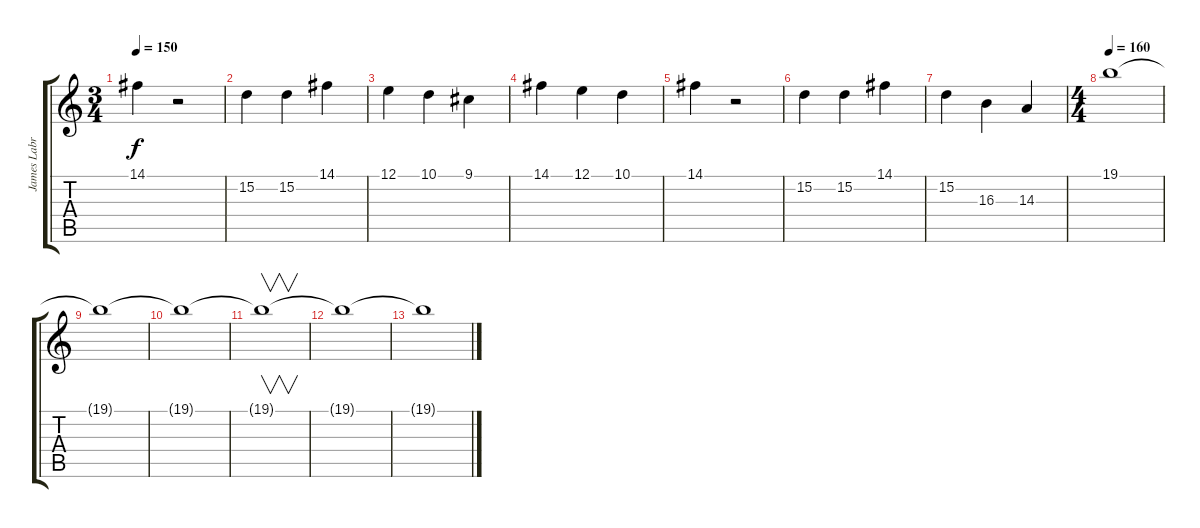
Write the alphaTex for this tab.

\track ("James Labrie" "James Labr") {instrument synthvoice}
\staff {score tabs}
\tuning (E4 B3 G3 D3 A2 E2) {hide}
\ts (3 4)
\tempo 150
\clef g2
\ks c
14.1.4{dy f} r.2 |
15.2.4 15.2.4 14.1.4 |
12.1.4 10.1.4 9.1.4 |
14.1.4 12.1.4 10.1.4 |
14.1.4 r.2 |
15.2.4 15.2.4 14.1.4 |
15.2.4 16.3.4 14.3.4 |
\ts (4 4)
\tempo 160
19.1.1 |
19.1{t}.1 |
19.1{t}.1 |
19.1{t}.1{v} |
19.1{t}.1 |
19.1{t}.1
